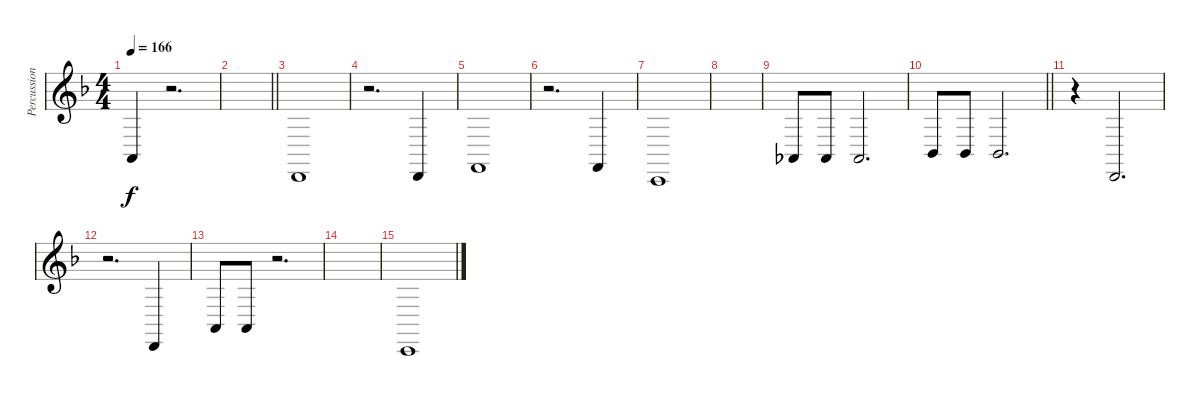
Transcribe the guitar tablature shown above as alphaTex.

\track ("Percussion" "Percussion") {instrument timpani}
\staff {score}
\tuning (E4 B3 G3 D3 A2 E2 B1) {hide}
\ts (4 4)
\tempo 166
\clef g2
\ks f
5.6.4{dy f} r.2{d} |
\barLineRight lightlight
|
\section ("" "")
3.7.1{volume 13} |
r.2{d} 3.7.4 |
1.6.1 |
r.2{d} 1.6.4 |
1.7.1 |
|
4.6.8 4.6.8 4.6.2{d} |
\barLineRight lightlight
6.6.8 6.6.8 6.6.2{d} |
\section ("" "")
r.4 3.7.2{d} |
r.2{d} 3.7.4 |
5.6.8 5.6.8 r.2{d} |
|
1.7.1
